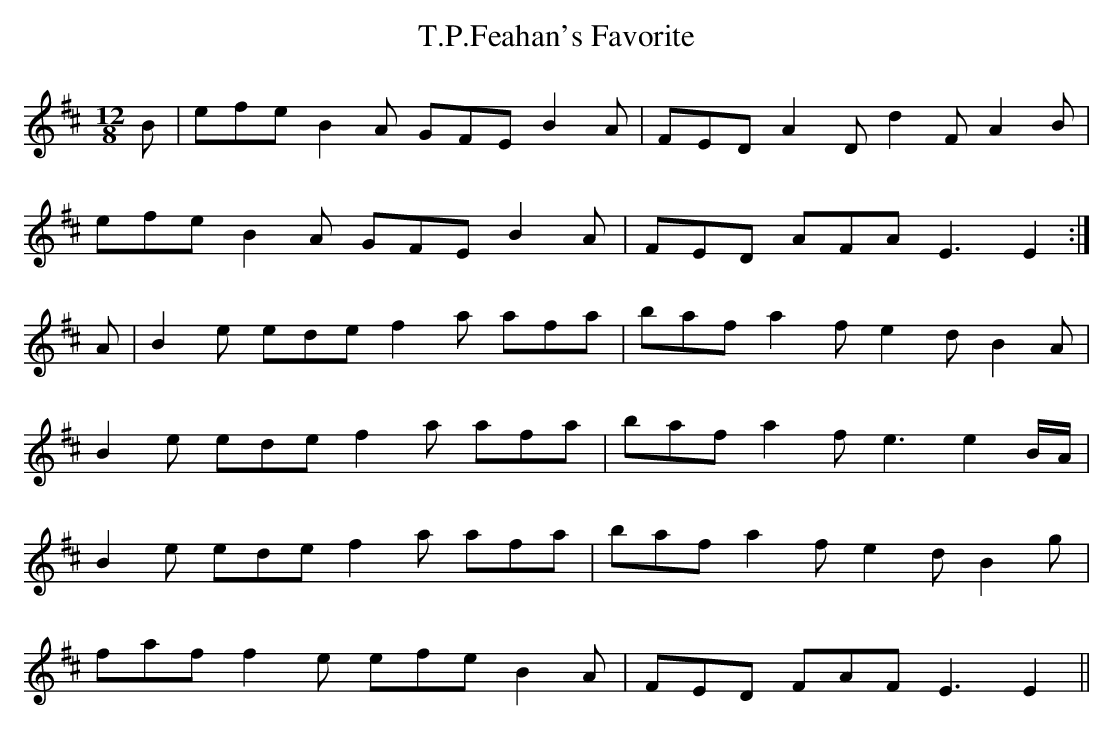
X:1
T: T.P.Feahan's Favorite
M: 12/8
L: 1/8
K: Edor
B | efe B2 A GFE B2 A | FED A2 D d2 F A2 B |
efe B2 A GFE B2 A | FED AFA E3 E2 :|
A | B2 e ede f2 a afa | baf a2 f e2 d B2 A |
B2 e ede f2 a afa | baf a2 f e3 e2 B/A/ |
B2 e ede f2 a afa | baf a2 f e2 d B2 g |
faf f2 e efe B2 A | FED FAF E3 E2 ||
